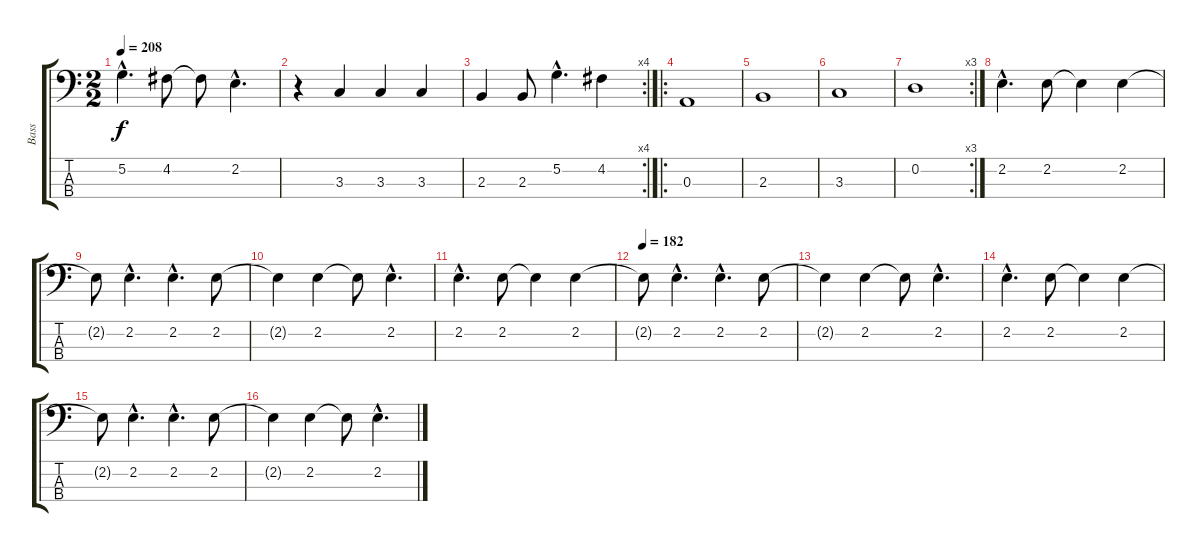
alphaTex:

\track ("Bass" "Bass") {instrument electricbassfinger}
\staff {score tabs}
\tuning (G2 D2 A1 E1) {hide}
\ts (2 2)
\tempo 208
\clef f4
\ks c
5.2{hac}.4{d dy f} 4.2.8 4.2{t}.8 2.2{hac}.4{d} |
r.4 3.3.4 3.3.4 3.3.4 |
\rc 4
2.3.4 2.3.8 5.2{hac}.4{d} 4.2.4 |
\ro
0.3.1 |
2.3.1 |
3.3.1 |
\rc 3
0.2.1 |
2.2{hac}.4{d} 2.2.8 2.2{t}.4 2.2.4 |
2.2{t}.8 2.2{hac}.4{d} 2.2{hac}.4{d} 2.2.8 |
2.2{t}.4 2.2.4 2.2{t}.8 2.2{hac}.4{d} |
2.2{hac}.4{d} 2.2.8 2.2{t}.4 2.2.4 |
\tempo 182
2.2{t}.8 2.2{hac}.4{d} 2.2{hac}.4{d} 2.2.8 |
2.2{t}.4 2.2.4 2.2{t}.8 2.2{hac}.4{d} |
2.2{hac}.4{d} 2.2.8 2.2{t}.4 2.2.4 |
2.2{t}.8 2.2{hac}.4{d} 2.2{hac}.4{d} 2.2.8 |
2.2{t}.4 2.2.4 2.2{t}.8 2.2{hac}.4{d}
